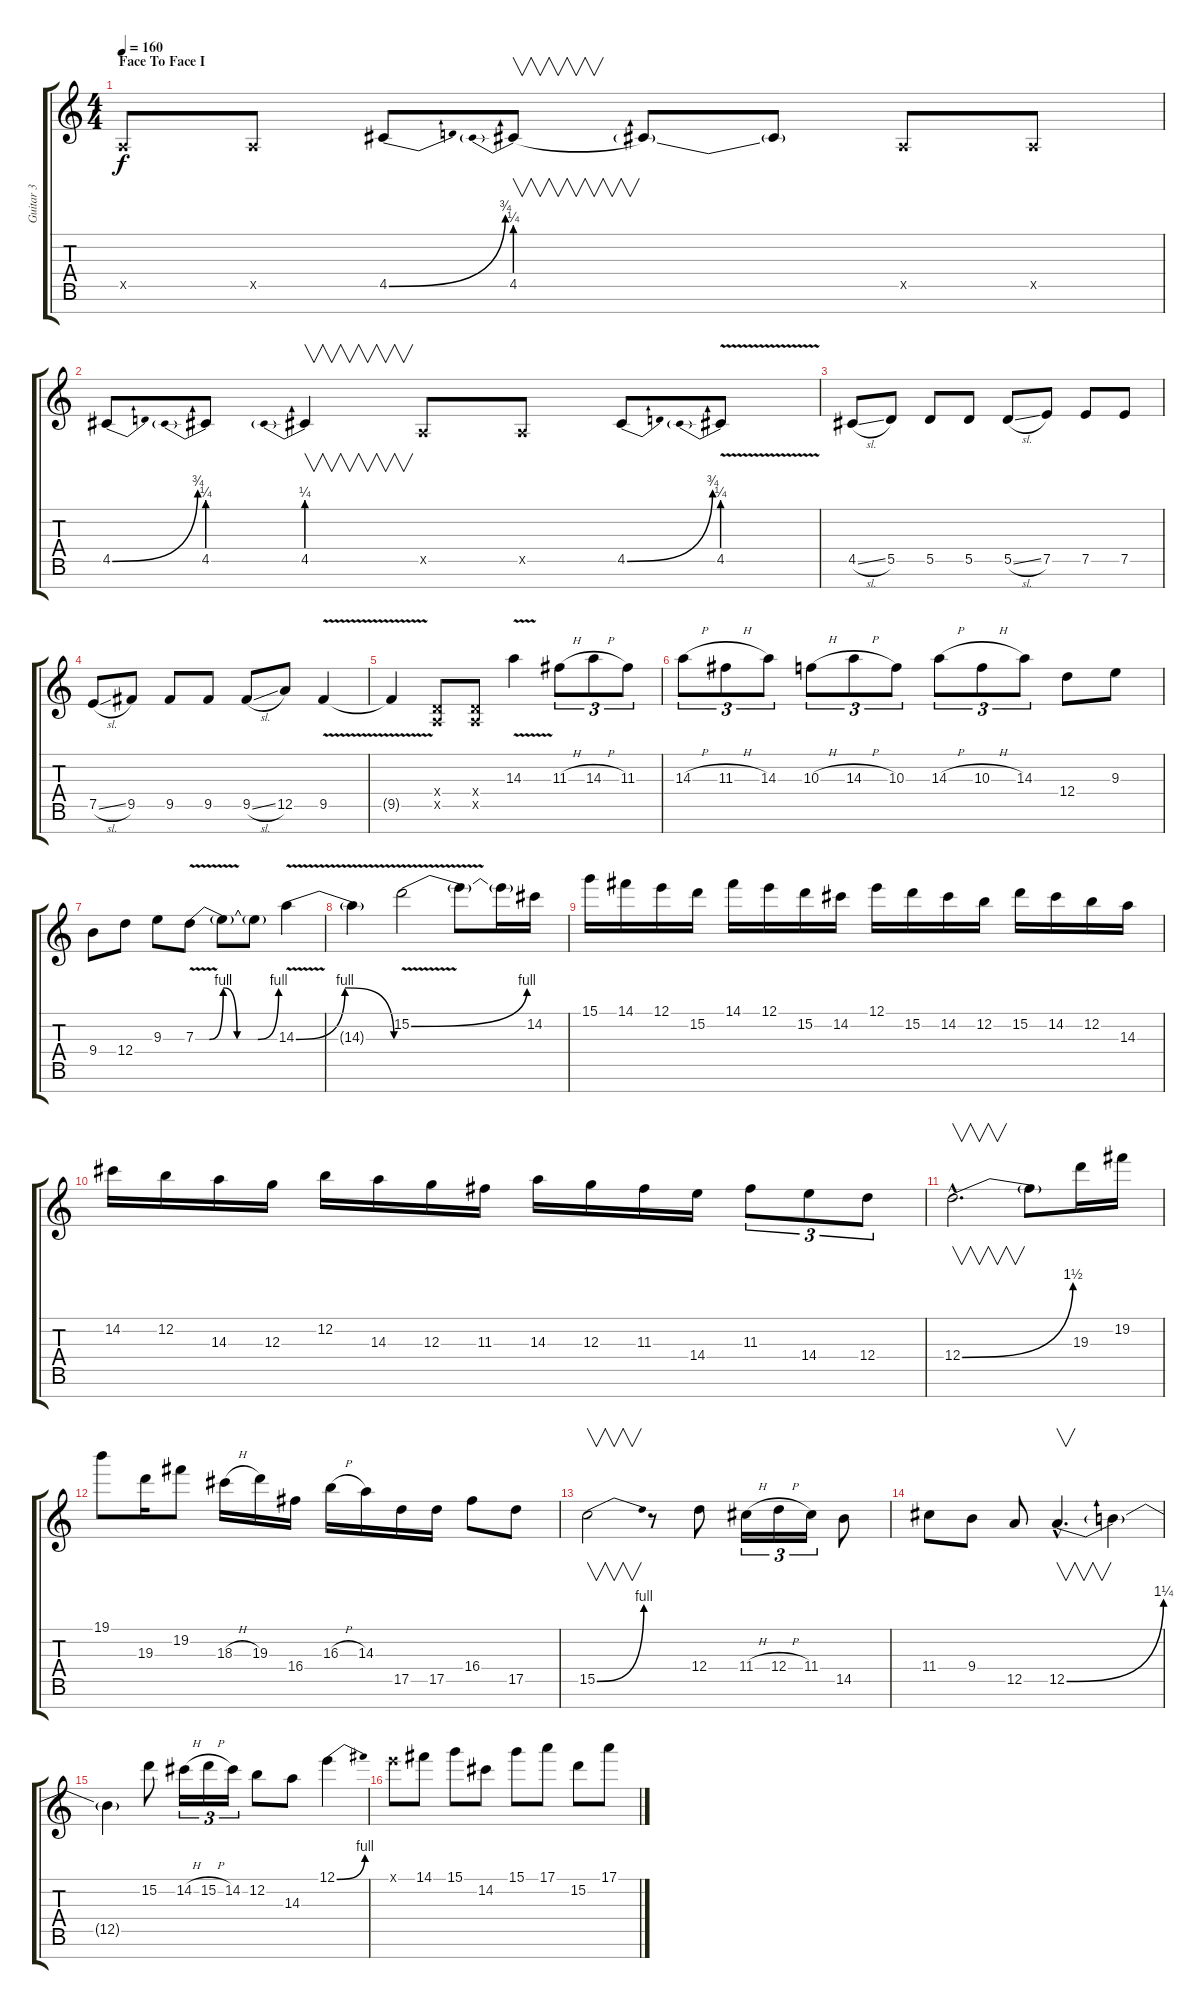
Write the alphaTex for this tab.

\track ("Guitar 3" "Guitar 3") {instrument distortionguitar}
\staff {score tabs}
\tuning (E4 B3 G3 D3 A2 E2 B1) {hide}
\ts (4 4)
\section ("" "Face To Face I")
\tempo 160
\clef g2
\ks c
0.5{x}.8{dy f instrument distortionguitar} 0.5{x}.8 4.5{be (bend 0 0 60 3)}.8 4.5{be (prebend 0 1 60 1)}.8{v} 4.5{t}.8 4.5{t}.8 0.5{x}.8 0.5{x}.8 |
4.5{be (bend 0 0 60 3)}.8 4.5{be (prebend 0 1 60 1)}.8 4.5{be (prebend 0 1 60 1)}.4{v} 0.5{x}.8 0.5{x}.8 4.5{be (bend 0 0 60 3)}.8 4.5{be (prebend 0 1 60 1) v}.8 |
4.5{sl}.8 5.5.8 5.5.8 5.5.8 5.5{sl}.8 7.5.8 7.5.8 7.5.8 |
7.5{sl}.8 9.5.8 9.5.8 9.5.8 9.5{sl}.8 12.5.8 9.5{v}.4 |
9.5{t}.4 (0.4{x} 0.5{x}).8 (0.4{x} 0.5{x}).8 14.3{v}.4 11.3{h}.8{tu (3 2)} 14.3{h}.8{tu (3 2)} 11.3.8{tu (3 2)} |
14.3{h}.8{tu (3 2)} 11.3{h}.8{tu (3 2)} 14.3.8{tu (3 2)} 10.3{h}.8{tu (3 2)} 14.3{h}.8{tu (3 2)} 10.3.8{tu (3 2)} 14.3{h}.8{tu (3 2)} 10.3{h}.8{tu (3 2)} 14.3.8{tu (3 2)} 12.4.8 9.3.8 |
9.4.8 12.4.8 9.3.8 7.3{be (custom 0 0 10 0 20 4 30 0 45 0 60 4) v}.8 7.3{t}.8 7.3{t}.8 14.3{be (bendrelease 0 0 30 4 50 4 60 0) v}.4 |
14.3{t}.4 15.2{be (bend 0 0 60 4) v}.2 15.2{t}.8 15.2{t}.16 14.2.16 |
15.1.16 14.1.16 12.1.16 15.2.16 14.1.16 12.1.16 15.2.16 14.2.16 12.1.16 15.2.16 14.2.16 12.2.16 15.2.16 14.2.16 12.2.16 14.3.16 |
14.2.16 12.2.16 14.3.16 12.3.16 12.2.16 14.3.16 12.3.16 11.3.16 14.3.16 12.3.16 11.3.16 14.4.16 11.3.8{tu (3 2)} 14.4.8{tu (3 2)} 12.4.8{tu (3 2)} |
12.4{be (bend 0 0 60 6) hac}.2{v d} 12.4{t}.8 19.3.16 19.2.16 |
19.1.8 19.3.16 19.2.8 18.3{h}.16 19.3.16 16.4.16 16.3{h}.16 14.3.16 17.5.16 17.5.16 16.4.8 17.5.8 |
15.5{be (bend 0 0 60 4)}.2{v} r.8 12.4.8 11.4{h}.16{tu (3 2)} 12.4{h}.16{tu (3 2)} 11.4.16{tu (3 2)} 14.5.8 |
11.4.8 9.4.8 12.5.8 12.5{be (bend 0 0 60 5) hac}.4{v d} 12.5{t}.4 |
12.5{t}.4 15.2.8 14.2{h}.16{tu (3 2)} 15.2{h}.16{tu (3 2)} 14.2.16{tu (3 2)} 12.2.8 14.3.8 12.1{be (bend 0 0 60 4)}.4 |
12.1{x}.8 14.1.8 15.1.8 14.2.8 15.1.8 17.1.8 15.2.8 17.1.8
